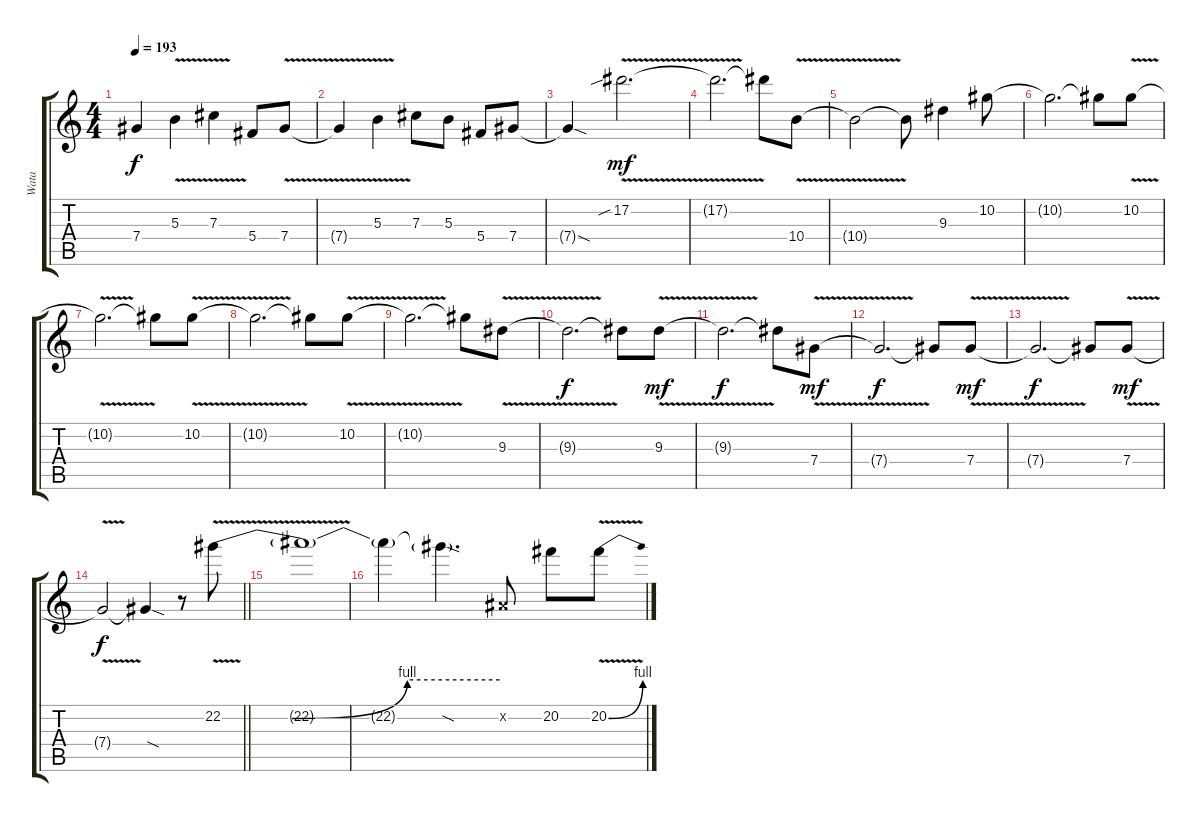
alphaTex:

\track ("Wata" "Wata") {instrument overdrivenguitar}
\staff {score tabs}
\tuning (Eb4 Bb3 Gb3 Db3 Ab2 Eb2) {hide}
\ts (4 4)
\tempo 193
\clef g2
\ks c
7.4{t}.4{dy f} 5.3{v}.4 7.3{v}.4 5.4.8 7.4{v}.8 |
7.4{t}.4 5.3{v}.4 7.3.8 5.3.8 5.4.8 7.4.8 |
7.4{sod t}.4 17.2{v sib}.2{d dy mf} |
17.2{t}.2{d} 17.2{t}.8 10.4{v}.8 |
10.4{t}.2 10.4{t}.8 9.3.4 10.2.8 |
10.2{t}.2{d} 10.2{t}.8 10.2{v}.8 |
10.2{t}.2{d} 10.2{t}.8 10.2{v}.8 |
10.2{t}.2{d} 10.2{t}.8 10.2{v}.8 |
10.2{t}.2{d} 10.2{t}.8 9.3{v}.8 |
9.3{t}.2{d dy f} 9.3{t}.8 9.3{v}.8{dy mf} |
9.3{t}.2{d dy f} 9.3{t}.8 7.4{v}.8{dy mf} |
7.4{t}.2{d dy f} 7.4{t}.8 7.4{v}.8{dy mf} |
7.4{t}.2{d dy f} 7.4{t}.8 7.4{v}.8{dy mf} |
\barLineRight lightlight
7.4{t}.2{dy f} 7.4{sod t}.4 r.8{volume 14 balance 11} 22.2{be (custom 0 0 15 0 40 4 60 4) v}.8 |
\section ("" "")
22.2{t}.1 |
22.2{t}.4 22.2{sod t}.4{d} 0.2{x}.8 20.2.8 20.2{be (bend 0 0 60 4) v}.8
